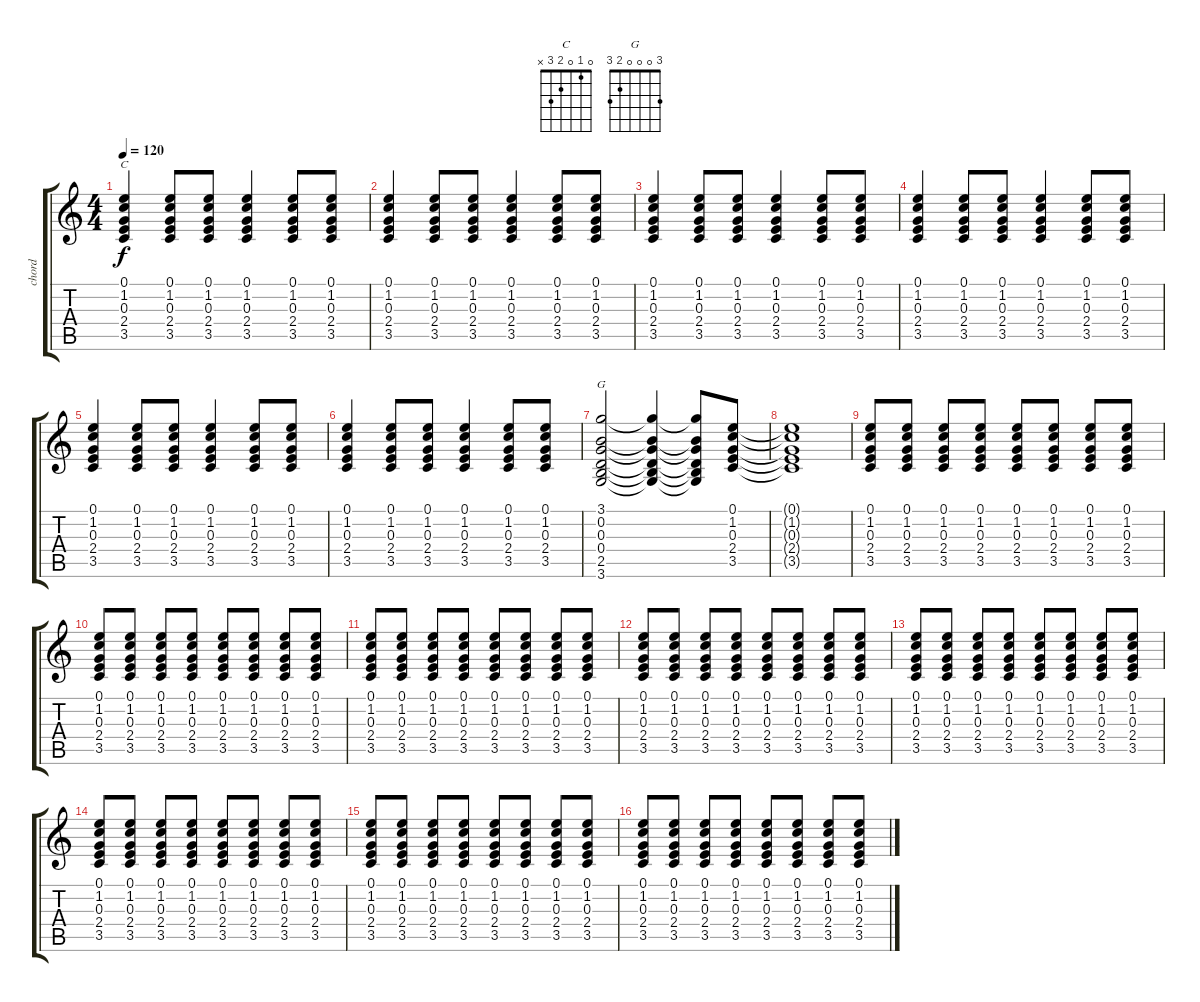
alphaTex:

\track ("chord" "chord") {instrument acousticguitarnylon}
\staff {score tabs}
\tuning (E4 B3 G3 D3 A2 E2) {hide}
\chord ("C" 0 1 0 2 3 x)
\chord ("G" 3 0 0 0 2 3)
\ts (4 4)
\tempo 120
\clef g2
\ks c
(0.1 1.2 0.3 2.4 3.5).4{ch "C" dy f instrument acousticguitarnylon} (0.1 1.2 0.3 2.4 3.5).8 (0.1 1.2 0.3 2.4 3.5).8 (0.1 1.2 0.3 2.4 3.5).4 (0.1 1.2 0.3 2.4 3.5).8 (0.1 1.2 0.3 2.4 3.5).8 |
(0.1 1.2 0.3 2.4 3.5).4 (0.1 1.2 0.3 2.4 3.5).8 (0.1 1.2 0.3 2.4 3.5).8 (0.1 1.2 0.3 2.4 3.5).4 (0.1 1.2 0.3 2.4 3.5).8 (0.1 1.2 0.3 2.4 3.5).8 |
(0.1 1.2 0.3 2.4 3.5).4 (0.1 1.2 0.3 2.4 3.5).8 (0.1 1.2 0.3 2.4 3.5).8 (0.1 1.2 0.3 2.4 3.5).4 (0.1 1.2 0.3 2.4 3.5).8 (0.1 1.2 0.3 2.4 3.5).8 |
(0.1 1.2 0.3 2.4 3.5).4 (0.1 1.2 0.3 2.4 3.5).8 (0.1 1.2 0.3 2.4 3.5).8 (0.1 1.2 0.3 2.4 3.5).4 (0.1 1.2 0.3 2.4 3.5).8 (0.1 1.2 0.3 2.4 3.5).8 |
(0.1 1.2 0.3 2.4 3.5).4 (0.1 1.2 0.3 2.4 3.5).8 (0.1 1.2 0.3 2.4 3.5).8 (0.1 1.2 0.3 2.4 3.5).4 (0.1 1.2 0.3 2.4 3.5).8 (0.1 1.2 0.3 2.4 3.5).8 |
(0.1 1.2 0.3 2.4 3.5).4 (0.1 1.2 0.3 2.4 3.5).8 (0.1 1.2 0.3 2.4 3.5).8 (0.1 1.2 0.3 2.4 3.5).4 (0.1 1.2 0.3 2.4 3.5).8 (0.1 1.2 0.3 2.4 3.5).8 |
(3.1 0.2 0.3 0.4 2.5 3.6).2{ch "G"} (3.1{t} 0.2{t} 0.3{t} 0.4{t} 2.5{t} 3.6{t}).4 (3.1{t} 0.2{t} 0.3{t} 0.4{t} 2.5{t} 3.6{t}).8 (0.1 1.2 0.3 2.4 3.5).8 |
(0.1{t} 1.2{t} 0.3{t} 2.4{t} 3.5{t}).1 |
(0.1 1.2 0.3 2.4 3.5).8 (0.1 1.2 0.3 2.4 3.5).8 (0.1 1.2 0.3 2.4 3.5).8 (0.1 1.2 0.3 2.4 3.5).8 (0.1 1.2 0.3 2.4 3.5).8 (0.1 1.2 0.3 2.4 3.5).8 (0.1 1.2 0.3 2.4 3.5).8 (0.1 1.2 0.3 2.4 3.5).8 |
(0.1 1.2 0.3 2.4 3.5).8 (0.1 1.2 0.3 2.4 3.5).8 (0.1 1.2 0.3 2.4 3.5).8 (0.1 1.2 0.3 2.4 3.5).8 (0.1 1.2 0.3 2.4 3.5).8 (0.1 1.2 0.3 2.4 3.5).8 (0.1 1.2 0.3 2.4 3.5).8 (0.1 1.2 0.3 2.4 3.5).8 |
(0.1 1.2 0.3 2.4 3.5).8 (0.1 1.2 0.3 2.4 3.5).8 (0.1 1.2 0.3 2.4 3.5).8 (0.1 1.2 0.3 2.4 3.5).8 (0.1 1.2 0.3 2.4 3.5).8 (0.1 1.2 0.3 2.4 3.5).8 (0.1 1.2 0.3 2.4 3.5).8 (0.1 1.2 0.3 2.4 3.5).8 |
(0.1 1.2 0.3 2.4 3.5).8 (0.1 1.2 0.3 2.4 3.5).8 (0.1 1.2 0.3 2.4 3.5).8 (0.1 1.2 0.3 2.4 3.5).8 (0.1 1.2 0.3 2.4 3.5).8 (0.1 1.2 0.3 2.4 3.5).8 (0.1 1.2 0.3 2.4 3.5).8 (0.1 1.2 0.3 2.4 3.5).8 |
(0.1 1.2 0.3 2.4 3.5).8 (0.1 1.2 0.3 2.4 3.5).8 (0.1 1.2 0.3 2.4 3.5).8 (0.1 1.2 0.3 2.4 3.5).8 (0.1 1.2 0.3 2.4 3.5).8 (0.1 1.2 0.3 2.4 3.5).8 (0.1 1.2 0.3 2.4 3.5).8 (0.1 1.2 0.3 2.4 3.5).8 |
(0.1 1.2 0.3 2.4 3.5).8 (0.1 1.2 0.3 2.4 3.5).8 (0.1 1.2 0.3 2.4 3.5).8 (0.1 1.2 0.3 2.4 3.5).8 (0.1 1.2 0.3 2.4 3.5).8 (0.1 1.2 0.3 2.4 3.5).8 (0.1 1.2 0.3 2.4 3.5).8 (0.1 1.2 0.3 2.4 3.5).8 |
(0.1 1.2 0.3 2.4 3.5).8 (0.1 1.2 0.3 2.4 3.5).8 (0.1 1.2 0.3 2.4 3.5).8 (0.1 1.2 0.3 2.4 3.5).8 (0.1 1.2 0.3 2.4 3.5).8 (0.1 1.2 0.3 2.4 3.5).8 (0.1 1.2 0.3 2.4 3.5).8 (0.1 1.2 0.3 2.4 3.5).8 |
(0.1 1.2 0.3 2.4 3.5).8 (0.1 1.2 0.3 2.4 3.5).8 (0.1 1.2 0.3 2.4 3.5).8 (0.1 1.2 0.3 2.4 3.5).8 (0.1 1.2 0.3 2.4 3.5).8 (0.1 1.2 0.3 2.4 3.5).8 (0.1 1.2 0.3 2.4 3.5).8 (0.1 1.2 0.3 2.4 3.5).8
